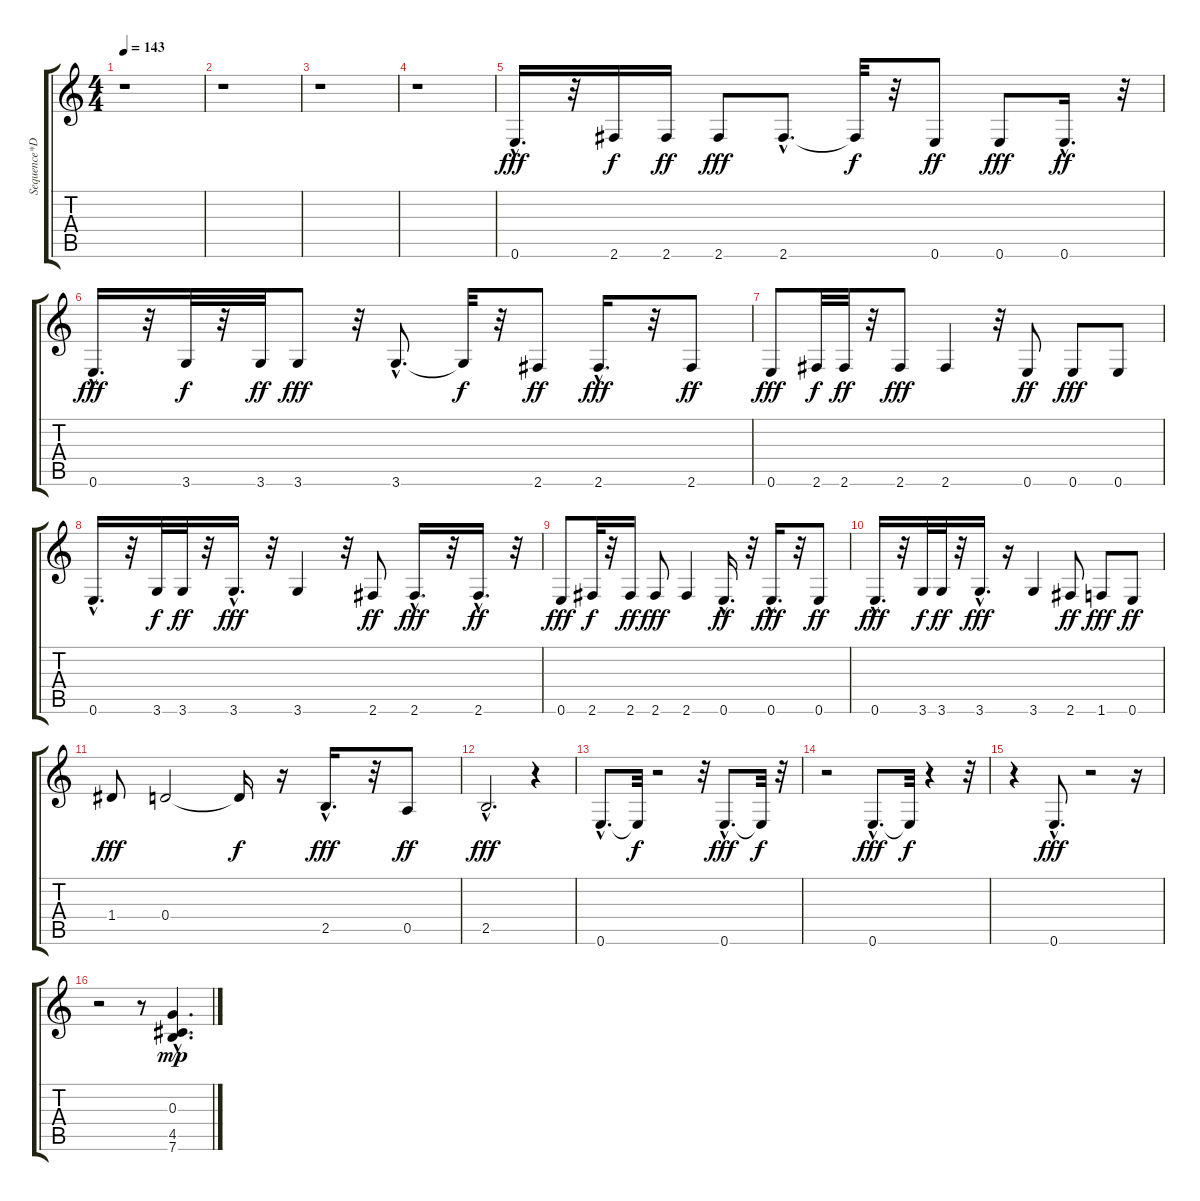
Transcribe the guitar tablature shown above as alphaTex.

\track ("Sequence*Demixed 04" "Sequence*D") {instrument electricguitarmuted}
\staff {score tabs}
\tuning (E4 B3 G3 D3 A2 E2) {hide}
\ts (4 4)
\tempo 143
\clef g2
\ks c
r.1{dy fff} |
r.1 |
r.1 |
r.1 |
0.6{hac}.16{d instrument electricguitarmuted} r.32 2.6.16{dy f} 2.6.16{dy ff} 2.6.8{dy fff} 2.6{hac}.8{d} 2.6{t}.32{dy f} r.32 0.6.8{dy ff} 0.6.8{dy fff} 0.6{hac}.16{d dy ff} r.32 |
0.6{hac}.16{d dy fff} r.32 3.6.32{dy f} r.32 3.6.32{dy ff} 3.6.8{dy fff} r.32 3.6{hac}.8{d} 3.6{t}.32{dy f} r.32 2.6.8{dy ff} 2.6{hac}.16{d dy fff} r.32 2.6.8{dy ff} |
0.6.8{dy fff} 2.6.32{dy f} 2.6.32{dy ff} r.32 2.6.8{dy fff} 2.6.4 r.32 0.6.8{dy ff} 0.6.8{dy fff} 0.6.8 |
0.6{hac}.16{d} r.32 3.6.32{dy f} 3.6.32{dy ff} r.32 3.6{hac}.16{d dy fff} r.32 3.6.4 r.32 2.6.8{dy ff} 2.6{hac}.16{d dy fff} r.32 2.6{hac}.16{d dy ff} r.32 |
0.6.8{dy fff} 2.6.32{dy f} r.32 2.6.16{dy ff} 2.6.8{dy fff} 2.6.4 0.6{hac}.16{d dy ff} r.32 0.6{hac}.16{d dy fff} r.32 0.6.8{dy ff} |
0.6{hac}.16{d dy fff} r.32 3.6.32{dy f} 3.6.32{dy ff} r.32 3.6{hac}.16{d dy fff} r.16 3.6.4 2.6.8{dy ff} 1.6.8{dy fff} 0.6.8{dy ff} |
1.4.8{dy fff instrument electricguitarclean} 0.4.2 0.4{t}.16{dy f} r.16 2.5{hac}.16{d dy fff} r.32 0.5.8{dy ff} |
2.5{hac}.2{d dy fff} r.4 |
0.6{hac}.8{d instrument electricguitarmuted} 0.6{t}.32{dy f} r.2 r.32 0.6{hac}.8{d dy fff} 0.6{t}.32{dy f} r.32 |
r.2 0.6{hac}.8{d dy fff} 0.6{t}.32{dy f} r.4 r.32 |
r.4 0.6{hac}.8{d dy fff} r.2 r.16 |
r.2 r.8 (0.3{hac} 4.5{hac} 7.6{hac}).4{d dy mp instrument electricguitarclean}
